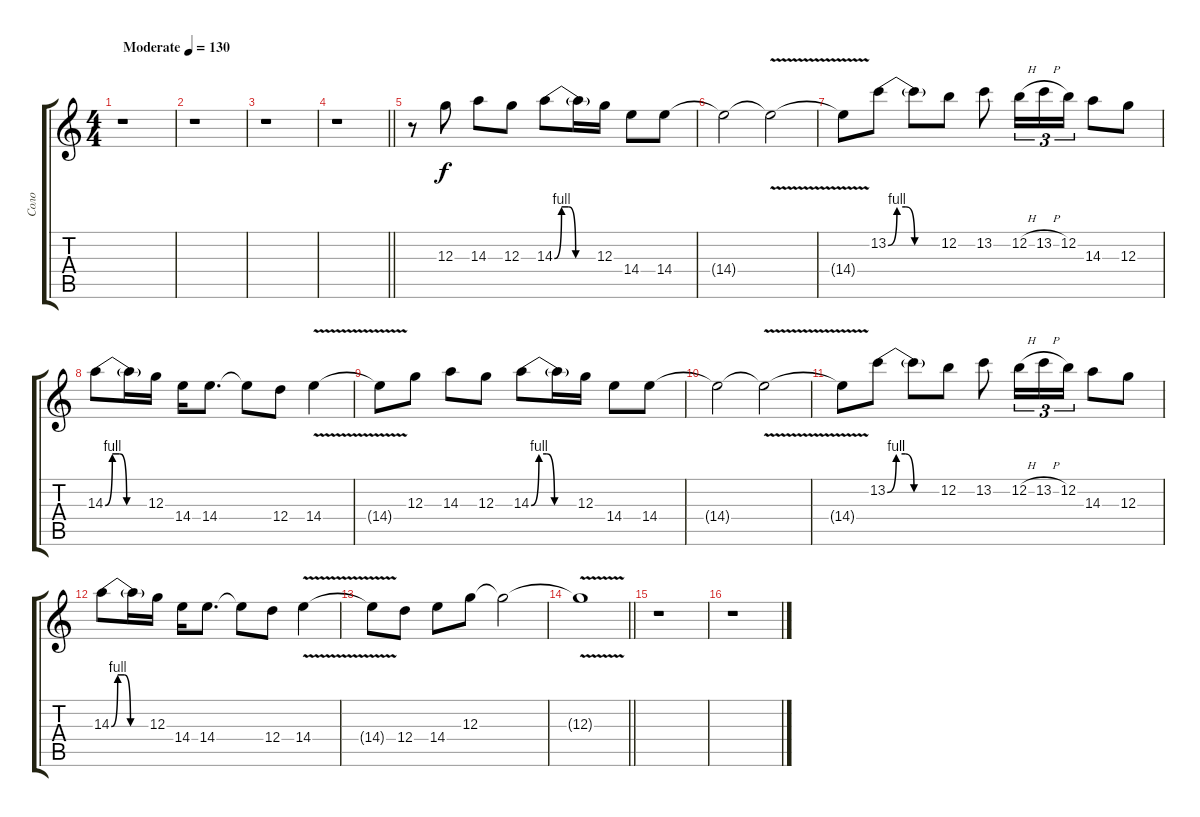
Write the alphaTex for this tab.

\track ("Соло" "Соло") {instrument distortionguitar}
\staff {score tabs}
\tuning (E4 B3 G3 D3 A2 E2) {hide}
\ts (4 4)
\tempo (130 "Moderate")
\clef g2
\ks c
r.1{dy f instrument distortionguitar} |
r.1 |
r.1 |
\barLineRight lightlight
r.1 |
r.8 12.3.8 14.3.8 12.3.8 14.3{be (custom 0 0 10 4 20 4 30 0 60 0)}.8 14.3{t}.16 12.3.16 14.4.8 14.4.8 |
14.4{t}.2 14.4{v t}.2 |
14.4{t}.8 13.2{be (custom 0 0 10 4 20 4 30 0 60 0)}.8 13.2{t}.8 12.2.8 13.2.8 12.2{h}.16{tu (3 2)} 13.2{h}.16{tu (3 2)} 12.2.16{tu (3 2)} 14.3.8 12.3.8 |
14.3{be (custom 0 0 10 4 20 4 30 0 60 0)}.8 14.3{t}.16 12.3.16 14.4.16 14.4.8{d} 14.4{t}.8 12.4.8 14.4{v}.4 |
14.4{t}.8 12.3.8 14.3.8 12.3.8 14.3{be (custom 0 0 10 4 20 4 30 0 60 0)}.8 14.3{t}.16 12.3.16 14.4.8 14.4.8 |
14.4{t}.2 14.4{v t}.2 |
14.4{t}.8 13.2{be (custom 0 0 10 4 20 4 30 0 60 0)}.8 13.2{t}.8 12.2.8 13.2.8 12.2{h}.16{tu (3 2)} 13.2{h}.16{tu (3 2)} 12.2.16{tu (3 2)} 14.3.8 12.3.8 |
14.3{be (custom 0 0 10 4 20 4 30 0 60 0)}.8 14.3{t}.16 12.3.16 14.4.16 14.4.8{d} 14.4{t}.8 12.4.8 14.4{v}.4 |
14.4{t}.8 12.4.8 14.4.8 12.3.8 12.3{t}.2 |
\barLineRight lightlight
12.3{v t}.1 |
r.1 |
r.1
